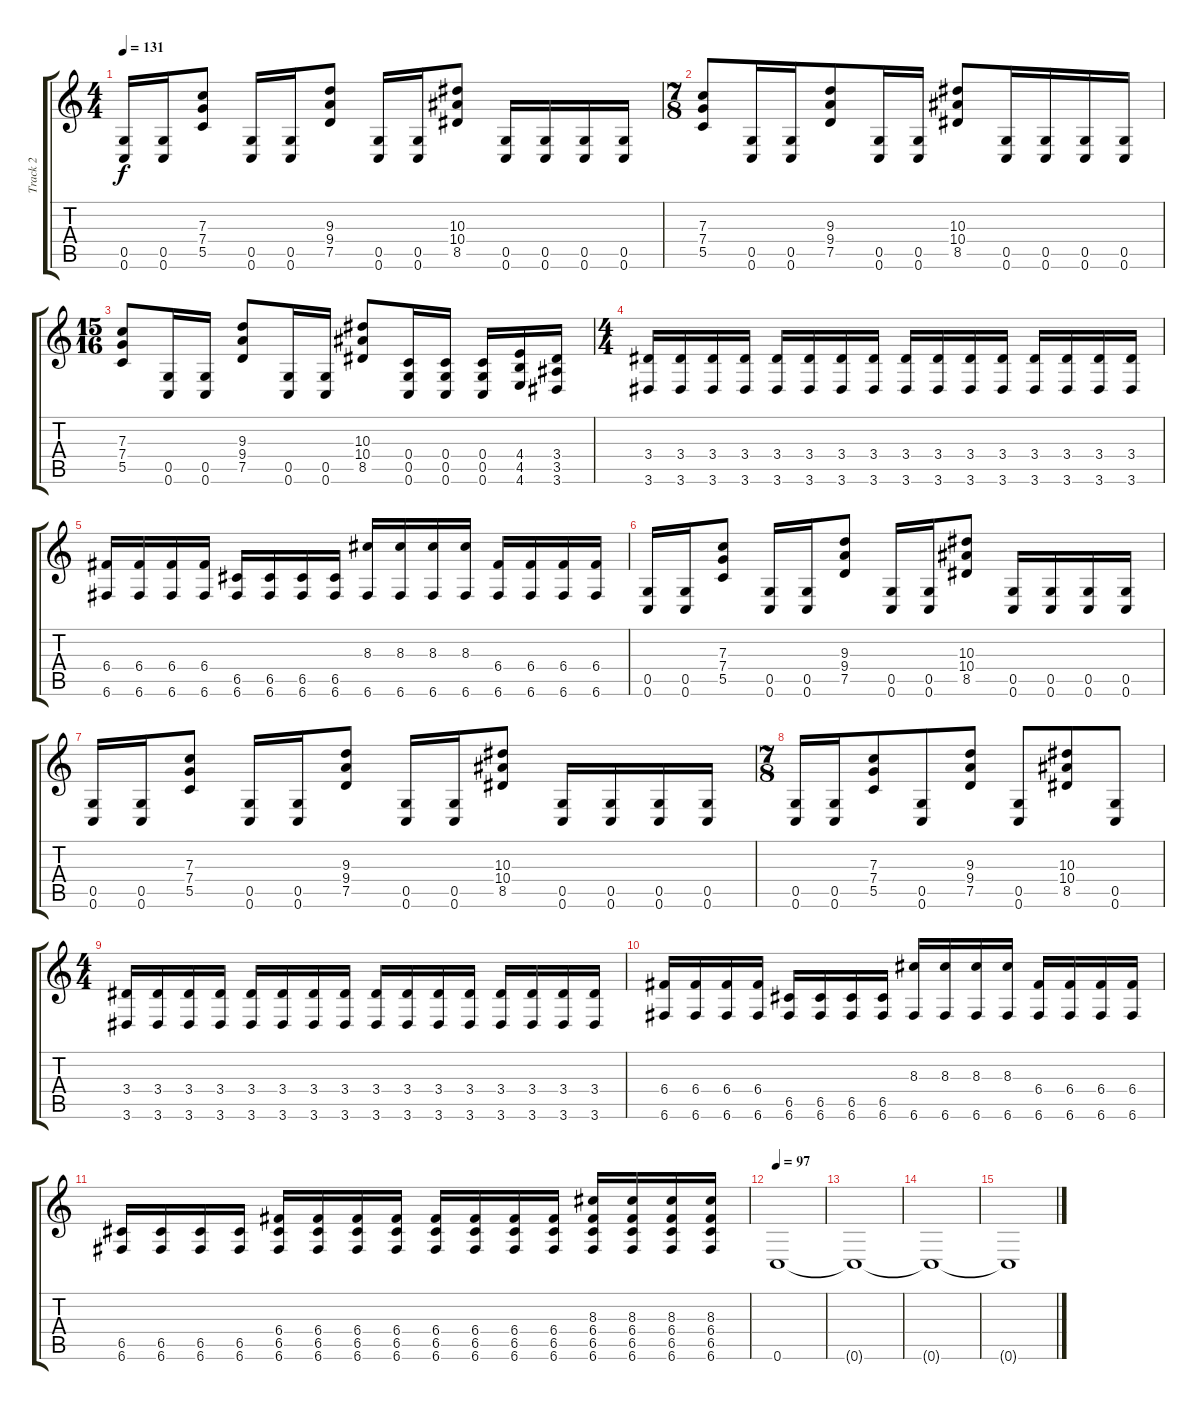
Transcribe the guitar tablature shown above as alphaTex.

\track ("Track 2" "Track 2") {instrument distortionguitar}
\staff {score tabs}
\tuning (D4 A3 F3 C3 G2 C2) {hide}
\ts (4 4)
\tempo 131
\clef g2
\ks c
(0.5 0.6).16{dy f} (0.5 0.6).16 (7.3 7.4 5.5).8 (0.5 0.6).16 (0.5 0.6).16 (9.3 9.4 7.5).8 (0.5 0.6).16 (0.5 0.6).16 (10.3 10.4 8.5).8 (0.5 0.6).16 (0.5 0.6).16 (0.5 0.6).16 (0.5 0.6).16 |
\ts (7 8)
(7.3 7.4 5.5).8 (0.5 0.6).16 (0.5 0.6).16 (9.3 9.4 7.5).8 (0.5 0.6).16 (0.5 0.6).16 (10.3 10.4 8.5).8 (0.5 0.6).16 (0.5 0.6).16 (0.5 0.6).16 (0.5 0.6).16 |
\ts (15 16)
(7.3 7.4 5.5).8 (0.5 0.6).16 (0.5 0.6).16 (9.3 9.4 7.5).8 (0.5 0.6).16 (0.5 0.6).16 (10.3 10.4 8.5).8 (0.4 0.5 0.6).16 (0.4 0.5 0.6).16 (0.4 0.5 0.6).16 (4.4 4.5 4.6).16 (3.4 3.5 3.6).16 |
\ts (4 4)
(3.4 3.6).16 (3.4 3.6).16 (3.4 3.6).16 (3.4 3.6).16 (3.4 3.6).16 (3.4 3.6).16 (3.4 3.6).16 (3.4 3.6).16 (3.4 3.6).16 (3.4 3.6).16 (3.4 3.6).16 (3.4 3.6).16 (3.4 3.6).16 (3.4 3.6).16 (3.4 3.6).16 (3.4 3.6).16 |
(6.4 6.6).16 (6.4 6.6).16 (6.4 6.6).16 (6.4 6.6).16 (6.5 6.6).16 (6.5 6.6).16 (6.5 6.6).16 (6.5 6.6).16 (8.3 6.6).16 (8.3 6.6).16 (8.3 6.6).16 (8.3 6.6).16 (6.4 6.6).16 (6.4 6.6).16 (6.4 6.6).16 (6.4 6.6).16 |
(0.5 0.6).16 (0.5 0.6).16 (7.3 7.4 5.5).8 (0.5 0.6).16 (0.5 0.6).16 (9.3 9.4 7.5).8 (0.5 0.6).16 (0.5 0.6).16 (10.3 10.4 8.5).8 (0.5 0.6).16 (0.5 0.6).16 (0.5 0.6).16 (0.5 0.6).16 |
(0.5 0.6).16 (0.5 0.6).16 (7.3 7.4 5.5).8 (0.5 0.6).16 (0.5 0.6).16 (9.3 9.4 7.5).8 (0.5 0.6).16 (0.5 0.6).16 (10.3 10.4 8.5).8 (0.5 0.6).16 (0.5 0.6).16 (0.5 0.6).16 (0.5 0.6).16 |
\ts (7 8)
(0.5 0.6).16 (0.5 0.6).16 (7.3 7.4 5.5).8 (0.5 0.6).8 (9.3 9.4 7.5).8 (0.5 0.6).8 (10.3 10.4 8.5).8 (0.5 0.6).8 |
\ts (4 4)
(3.4 3.6).16 (3.4 3.6).16 (3.4 3.6).16 (3.4 3.6).16 (3.4 3.6).16 (3.4 3.6).16 (3.4 3.6).16 (3.4 3.6).16 (3.4 3.6).16 (3.4 3.6).16 (3.4 3.6).16 (3.4 3.6).16 (3.4 3.6).16 (3.4 3.6).16 (3.4 3.6).16 (3.4 3.6).16 |
(6.4 6.6).16 (6.4 6.6).16 (6.4 6.6).16 (6.4 6.6).16 (6.5 6.6).16 (6.5 6.6).16 (6.5 6.6).16 (6.5 6.6).16 (8.3 6.6).16 (8.3 6.6).16 (8.3 6.6).16 (8.3 6.6).16 (6.4 6.6).16 (6.4 6.6).16 (6.4 6.6).16 (6.4 6.6).16 |
(6.5 6.6).16 (6.5 6.6).16 (6.5 6.6).16 (6.5 6.6).16 (6.4 6.5 6.6).16 (6.4 6.5 6.6).16 (6.4 6.5 6.6).16 (6.4 6.5 6.6).16 (6.4 6.5 6.6).16 (6.4 6.5 6.6).16 (6.4 6.5 6.6).16 (6.4 6.5 6.6).16 (8.3 6.4 6.5 6.6).16 (8.3 6.4 6.5 6.6).16 (8.3 6.4 6.5 6.6).16 (8.3 6.4 6.5 6.6).16 |
\tempo 97
0.6.1 |
0.6{t}.1 |
0.6{t}.1{volume 0} |
0.6{t}.1
